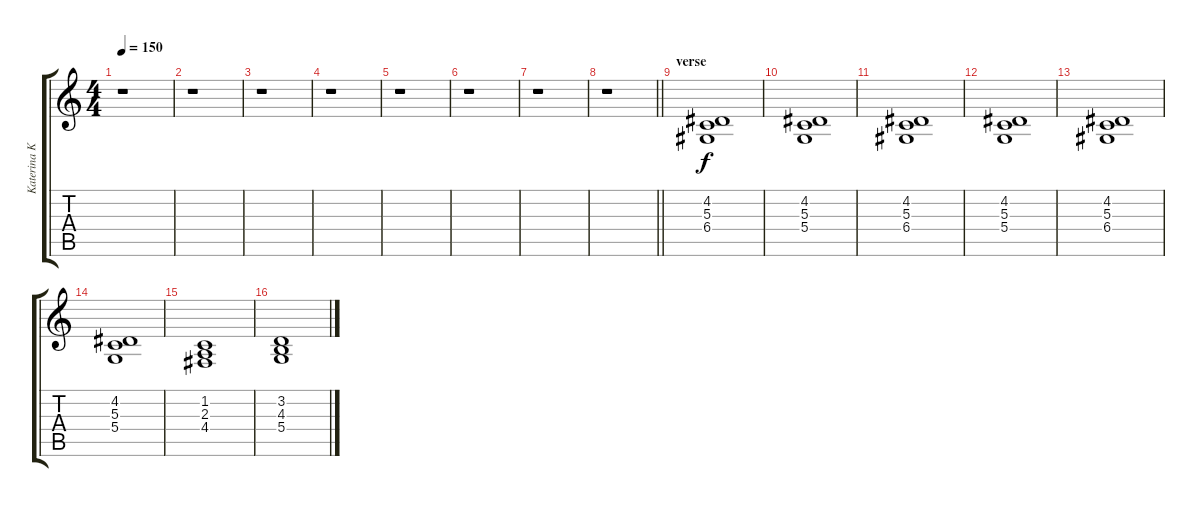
\track ("Katerina Kotelnikova " "Katerina K") {instrument drawbarorgan}
\staff {score tabs}
\tuning (E4 B3 G3 D3 A2 E2) {hide}
\ts (4 4)
\tempo 150
\clef g2
\ks c
r.1{dy f} |
r.1 |
r.1 |
r.1 |
r.1 |
r.1 |
r.1 |
\barLineRight lightlight
r.1 |
\section ("" "verse")
(4.2 5.3 6.4).1 |
(4.2 5.3 5.4).1 |
(4.2 5.3 6.4).1 |
(4.2 5.3 5.4).1 |
(4.2 5.3 6.4).1 |
(4.2 5.3 5.4).1 |
(1.2 2.3 4.4).1 |
(3.2 4.3 5.4).1
